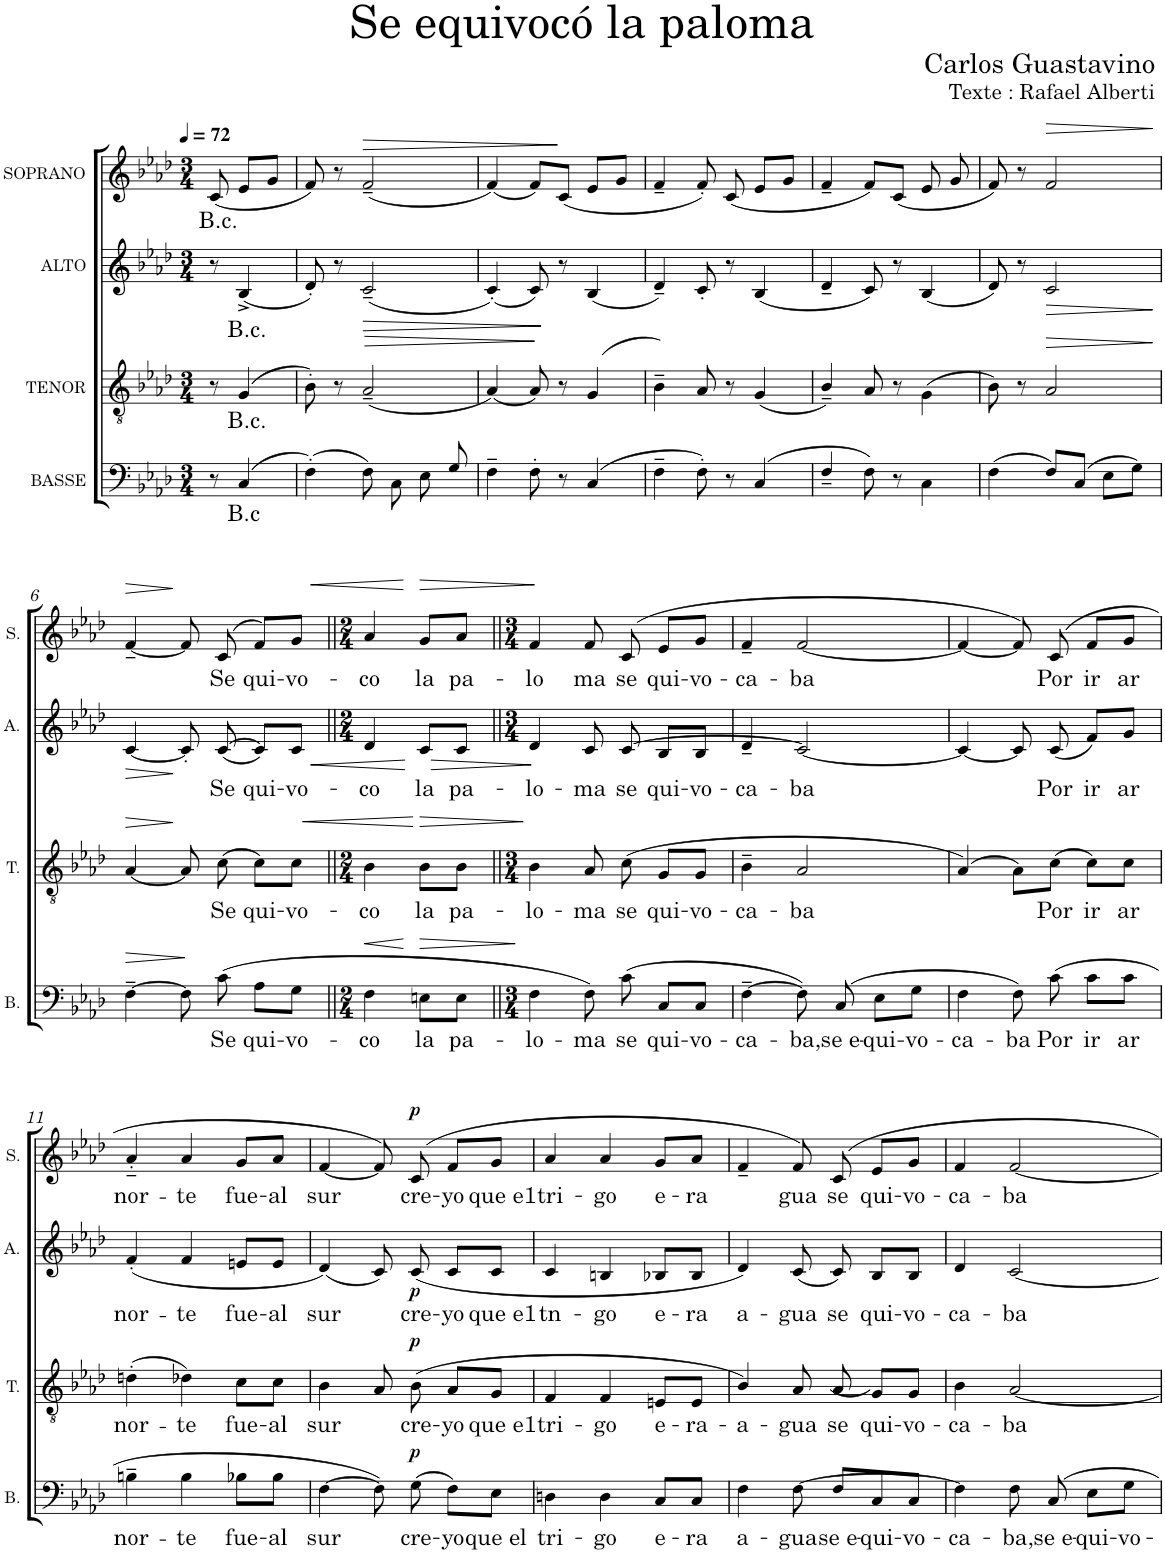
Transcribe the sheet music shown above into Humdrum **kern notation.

**kern	**text	**dynam	**kern	**text	**dynam	**kern	**text	**dynam	**kern	**text	**dynam
*part4	*part4	*part4	*part3	*part3	*part3	*part2	*part2	*part2	*part1	*part1	*part1
*staff4	*staff4	*staff4	*staff3	*staff3	*staff3	*staff2	*staff2	*staff2	*staff1	*staff1	*staff1
*I"BASSE	*	*	*I"TENOR	*	*	*I"ALTO	*	*	*I"SOPRANO	*	*
*I'B.	*	*	*I'T.	*	*	*I'A.	*	*	*I'S.	*	*
*clefF4	*	*	*clefGv2	*	*	*clefG2	*	*	*clefG2	*	*
*k[b-e-a-d-]	*	*	*k[b-e-a-d-]	*	*	*k[b-e-a-d-]	*	*	*k[b-e-a-d-]	*	*
*M3/4	*	*	*M3/4	*	*	*M3/4	*	*	*M3/4	*	*
*MM72	*	*	*MM72	*	*	*MM72	*	*	*MM72	*	*
=	=	=	=	=	=	=	=	=	=	=	=
!	!	!	!	!	!	!	!	!	!	!LO:LY:b	!
8r	.	.	8r	.	.	8r	.	.	(8c/	B.c.	.
!	!LO:LY:b	!	!	!LO:LY:b	!	!	!LO:LY:b	!	!	!	!
(4C/	B.c	.	(4G/	B.c.	.	(4B-^/	B.c.	.	8e-/L	.	.
.	.	.	.	.	.	.	.	.	8g/J	.	.
=1	=1	=1	=1	=1	=1	=1	=1	=1	=1	=1	=1
(4F'\)	.	.	8B-'\)	.	.	8d-'/)	.	.	8f/)	.	.
.	.	.	8r	.	.	8r	.	.	8r	.	.
!	!	!	!	!	!LO:HP:b	!	!	!LO:HP:b	!	!	!LO:HP:b
8F\)	.	.	(2A-~/	.	>	(2c~/	.	>	(2f~/	.	>
8C\	.	.	.	.	.	.	.	.	.	.	.
8E-\	.	.	.	.	.	.	.	.	.	.	.
8G/	.	.	.	.	.	.	.	.	.	.	.
.	.	.	.	.	.	.	.	.	.	.	]
=2	=2	=2	=2	=2	=2	=2	=2	=2	=2	=2	=2
4F~\	.	.	(4A-/)	.	.	(4c'/)	.	.	(4f/)	.	.
8F'\	.	.	8A-/)	.	.	8c/)	.	.	8f/L)	.	.
8r	.	.	8r	.	]	8r	.	]	(8c/J	.	.
(4C/	.	.	(4G/	.	.	(4B-/	.	.	8e-/L	.	.
.	.	.	.	.	.	.	.	.	8g/J	.	.
=3	=3	=3	=3	=3	=3	=3	=3	=3	=3	=3	=3
4F~\	.	.	4B-~\)	.	.	4d-~/)	.	.	4f~/	.	.
8F'\)	.	.	8A-/	.	.	8c'/	.	.	8f'/)	.	.
8r	.	.	8r	.	.	8r	.	.	(8c/	.	.
(4C/	.	.	(4G/	.	.	(4B-/	.	.	8e-/L	.	.
.	.	.	.	.	.	.	.	.	8g/J	.	.
=4	=4	=4	=4	=4	=4	=4	=4	=4	=4	=4	=4
4F~/	.	.	4B-~/)	.	.	4d-~/	.	.	4f~/	.	.
8F\)	.	.	8A-/	.	.	8c/)	.	.	8f/L)	.	.
8r	.	.	8r	.	.	8r	.	.	(8c/J	.	.
4C\	.	.	(4G\	.	.	(4B-/	.	.	8e-/	.	.
.	.	.	.	.	.	.	.	.	8g/	.	.
=5	=5	=5	=5	=5	=5	=5	=5	=5	=5	=5	=5
(4F\	.	.	8B-\)	.	.	8d-/)	.	.	8f/)	.	.
.	.	.	8r	.	.	8r	.	.	8r	.	.
!	!	!	!	!	!LO:HP:b	!	!	!LO:HP:b	!	!	!LO:HP:b
8F/L)	.	.	2A-/	.	>	2c/	.	>	2f/	.	>
(8C/J	.	.	.	.	.	.	.	.	.	.	.
8E-\L	.	.	.	.	.	.	.	.	.	.	.
8G\J)	.	.	.	.	.	.	.	.	.	.	.
.	.	.	.	.	]	.	.	]	.	.	]
!!LO:LB:g=z
=6	=6	=6	=6	=6	=6	=6	=6	=6	=6	=6	=6
!	!	!LO:HP:b	!	!	!LO:HP:b	!	!	!LO:HP:b	!	!	!LO:HP:b
[>4F~\	.	>	[<4A-/	.	>	[<4c/	.	>	[<4f~/	.	>
8F\]	.	.	8A-/]	.	]	8c'/]	.	]	8f/]	.	]
!	!LO:LY:b	!	!	!LO:LY:b	!	!	!LO:LY:b	!	!	!LO:LY:b	!
(8c\	Se	]	(8c\	Se	.	([>8c/	Se	.	(>8c/	Se	.
!	!LO:LY:b	!	!	!LO:LY:b	!	!	!LO:LY:b	!	!	!LO:LY:b	!
8A-\L	-qui-	.	8c\L)	-qui-	.	8c/L])	-qui-	.	8f/L)	-qui-	.
!	!LO:LY:b	!	!	!LO:LY:b	!LO:HP:b	!	!LO:LY:b	!LO:HP:b	!	!LO:LY:b	!LO:HP:b
8G\J	-vo-	.	8c\J	-vo-	<	8c/J	-vo-	<	8g/J	-vo-	<
=7||	=7||	=7||	=7||	=7||	=7||	=7||	=7||	=7||	=7||	=7||	=7||
*M2/4	*	*	*M2/4	*	*	*M2/4	*	*	*M2/4	*	*
!	!LO:LY:b	!LO:HP:b	!	!LO:LY:b	!	!	!LO:LY:b	!	!	!LO:LY:b	!
4F\	-co	<	4B-\	-co	.	4d-/	co	.	4a-/	co	.
!	!LO:LY:b	!LO:HP:n=1:b	!	!LO:LY:b	!LO:HP:n=1:b	!	!LO:LY:b	!LO:HP:n=1:b	!	!LO:LY:b	!LO:HP:n=1:b
8En\L	la	[ >	8B-\L	la	[ >	8c/L	la	[ >	8g/L	la	[ >
!	!LO:LY:b	!	!	!LO:LY:b	!	!	!LO:LY:b	!	!	!LO:LY:b	!
8E\J	pa-	.	8B-\J	pa-	.	8c/J	pa-	.	8a-/J	pa-	.
=8||	=8||	=8||	=8||	=8||	=8||	=8||	=8||	=8||	=8||	=8||	=8||
*M3/4	*	*	*M3/4	*	*	*M3/4	*	*	*M3/4	*	*
!	!LO:LY:b	!	!	!LO:LY:b	!	!	!LO:LY:b	!	!	!LO:LY:b	!
4F\	-lo-	.	4B-\	-lo-	.	4d-/	-lo-	.	4f/	lo	.
!	!LO:LY:b	!	!	!LO:LY:b	!	!	!LO:LY:b	!	!	!LO:LY:b	!
8F\)	-ma	]	8A-/	-ma	]	8c/	-ma	]	8f/	-ma	]
!	!LO:LY:b	!	!	!LO:LY:b	!	!	!LO:LY:b	!	!	!LO:LY:b	!
(>8c\	se	.	(>8c\	se	.	[>8c/	se	.	(>8c/	se	.
!	!LO:LY:b	!	!	!LO:LY:b	!	!	!LO:LY:b	!	!	!LO:LY:b	!
8C/L	-qui-	.	8G/L	-qui-	.	8B-/L	-qui-	.	8e-/L	-qui-	.
!	!LO:LY:b	!	!	!LO:LY:b	!	!	!LO:LY:b	!	!	!LO:LY:b	!
8C/J	-vo-	.	8G/J	-vo-	.	8B-/J	-vo-	.	8g/J	-vo-	.
=9	=9	=9	=9	=9	=9	=9	=9	=9	=9	=9	=9
!	!LO:LY:b	!	!	!LO:LY:b	!	!	!LO:LY:b	!	!	!LO:LY:b	!
[>4F~\	-ca-	.	4B-~\	-ca-	.	4d-~/	-ca-	.	4f~/	-ca-	.
!	!LO:LY:b	!	!	!LO:LY:b	!	!	!LO:LY:b	!	!	!LO:LY:b	!
8F\])	-ba,	.	2A-/	-ba	.	2c/_	-ba	.	[<2f/	-ba	.
!	!LO:LY:b	!	!	!	!	!	!	!	!	!	!
(>8C/	se e-	.	.	.	.	.	.	.	.	.	.
!	!LO:LY:b	!	!	!	!	!	!	!	!	!	!
8E-\L	-qui-	.	.	.	.	.	.	.	.	.	.
!	!LO:LY:b	!	!	!	!	!	!	!	!	!	!
8G\J	-vo-	.	.	.	.	.	.	.	.	.	.
=10	=10	=10	=10	=10	=10	=10	=10	=10	=10	=10	=10
!	!LO:LY:b	!	!	!	!	!	!	!	!	!	!
4F\	-ca-	.	(4A-/)	.	.	4c/_	.	.	4f/_	.	.
!	!LO:LY:b	!	!	!	!	!	!	!	!	!	!
8F\)	-ba	.	8A-\L)	.	.	8c/]	.	.	8f/])	.	.
!	!LO:LY:b	!	!	!LO:LY:b	!	!	!LO:LY:b	!	!	!LO:LY:b	!
(>8c\	Por	.	(8c\J	Por	.	(8c/	Por	.	(>8c/	Por	.
!	!LO:LY:b	!	!	!LO:LY:b	!	!	!LO:LY:b	!	!	!LO:LY:b	!
8c\L	ir	.	8c\L)	ir	.	8f/L)	ir	.	8f/L	ir	.
!	!LO:LY:b	!	!	!LO:LY:b	!	!	!LO:LY:b	!	!	!LO:LY:b	!
8c\J	ar	.	8c\J	ar	.	8g/J	ar	.	8g/J	ar	.
!!LO:LB:g=z
=11	=11	=11	=11	=11	=11	=11	=11	=11	=11	=11	=11
!	!LO:LY:b	!	!	!LO:LY:b	!	!	!LO:LY:b	!	!	!LO:LY:b	!
4Bn~\	nor-	.	(4dn'\	nor-	.	(4f'/	nor-	.	4a-'~/	nor-	.
!	!LO:LY:b	!	!	!LO:LY:b	!	!	!LO:LY:b	!	!	!LO:LY:b	!
4B\	-te	.	4d-X\)	-te	.	4f/	-te	.	4a-/	-te	.
!	!LO:LY:b	!	!	!LO:LY:b	!	!	!LO:LY:b	!	!	!LO:LY:b	!
8B-X\L	fue-	.	8c\L	fue-	.	8en/L	fue-	.	8g/L	fue-	.
!	!LO:LY:b	!	!	!LO:LY:b	!	!	!LO:LY:b	!	!	!LO:LY:b	!
8B-\J	-al	.	8c\J	-al	.	8e/J	-al	.	8a-/J	-al	.
=12	=12	=12	=12	=12	=12	=12	=12	=12	=12	=12	=12
!	!LO:LY:b	!	!	!LO:LY:b	!	!	!LO:LY:b	!	!	!LO:LY:b	!
[>4F\	sur	.	4B-\	sur	.	(<4d-/)	sur	.	[<4f/	sur	.
8F\])	.	.	8A-/	.	.	8c/)	.	.	8f/])	.	.
!	!LO:LY:b	!LO:DY:a	!	!LO:LY:b	!LO:DY:a	!	!LO:LY:b	!LO:DY:b	!	!LO:LY:b	!LO:DY:a
(8G\	cre-	p	(8B-\	cre-	p	(8c/	cre-	p	(>8c/	cre-	p
!	!LO:LY:b	!	!	!LO:LY:b	!	!	!LO:LY:b	!	!	!LO:LY:b	!
8F\L)	-yo	.	8A-/L	-yo	.	8c/L	-yo	.	8f/L	-yo	.
!	!LO:LY:b	!	!	!LO:LY:b	!	!	!LO:LY:b	!	!	!LO:LY:b	!
8E-\J	que el	.	8G/J	que e1	.	8c/J	que e1	.	8g/J	que e1	.
=13	=13	=13	=13	=13	=13	=13	=13	=13	=13	=13	=13
!	!LO:LY:b	!	!	!LO:LY:b	!	!	!LO:LY:b	!	!	!LO:LY:b	!
4Dn\	tri-	.	4F/	tri-	.	4c/	tn-	.	4a-/	tri-	.
!	!LO:LY:b	!	!	!LO:LY:b	!	!	!LO:LY:b	!	!	!LO:LY:b	!
4D\	-go	.	4F/	-go	.	4Bn/	-go	.	4a-/	-go	.
!	!LO:LY:b	!	!	!LO:LY:b	!	!	!LO:LY:b	!	!	!LO:LY:b	!
8C/L	e-	.	8En/L	e-	.	8B-X/L	e-	.	8g/L	e-	.
!	!LO:LY:b	!	!	!LO:LY:b	!	!	!LO:LY:b	!	!	!LO:LY:b	!
8C/J	-ra	.	8E/J	-ra-	.	8B-/J	-ra	.	8a-/J	-ra	.
=14	=14	=14	=14	=14	=14	=14	=14	=14	=14	=14	=14
!	!LO:LY:b	!	!	!LO:LY:b	!	!	!LO:LY:b	!	!	!	!
4F\	a-	.	4B-/)	a-	.	4d-/)	a-	.	4f~/	.	.
!	!LO:LY:b	!	!	!LO:LY:b	!	!	!LO:LY:b	!	!	!LO:LY:b	!
[>8F\	-gua	.	(8A-/	-gua	.	(8c/	-gua	.	8f/)	-gua	.
!	!LO:LY:b	!	!	!LO:LY:b	!	!	!LO:LY:b	!	!	!LO:LY:b	!
8F/L	se e-	.	8A-/)	se	.	8c/)	se	.	8c/	se	.
!	!LO:LY:b	!	!	!LO:LY:b	!	!	!LO:LY:b	!	!	!LO:LY:b	!
8C/	-qui-	.	8G/L	-qui-	.	8B-/L	-qui-	.	8e-/L	-qui-	.
!	!LO:LY:b	!	!	!LO:LY:b	!	!	!LO:LY:b	!	!	!LO:LY:b	!
8C/J	-vo-	.	8G/J	-vo-	.	8B-/J	-vo-	.	8g/J	-vo-	.
=15	=15	=15	=15	=15	=15	=15	=15	=15	=15	=15	=15
!	!LO:LY:b	!	!	!LO:LY:b	!	!	!LO:LY:b	!	!	!LO:LY:b	!
4F\]	-ca-	.	4B-\	-ca-	.	4d-/	-ca-	.	4f/	-ca-	.
!	!LO:LY:b	!	!	!LO:LY:b	!	!	!LO:LY:b	!	!	!LO:LY:b	!
8F\	-ba,	.	[<2A-/	-ba	.	[<2c/	-ba	.	[<2f/	-ba	.
!	!LO:LY:b	!	!	!	!	!	!	!	!	!	!
8C/	se e-	.	.	.	.	.	.	.	.	.	.
!	!LO:LY:b	!	!	!	!	!	!	!	!	!	!
8E-\L	-qui-	.	.	.	.	.	.	.	.	.	.
!	!LO:LY:b	!	!	!	!	!	!	!	!	!	!
8G\J	-vo-	.	.	.	.	.	.	.	.	.	.
=	=	=	=	=	=	=	=	=	=	=	=
*-	*-	*-	*-	*-	*-	*-	*-	*-	*-	*-	*-
